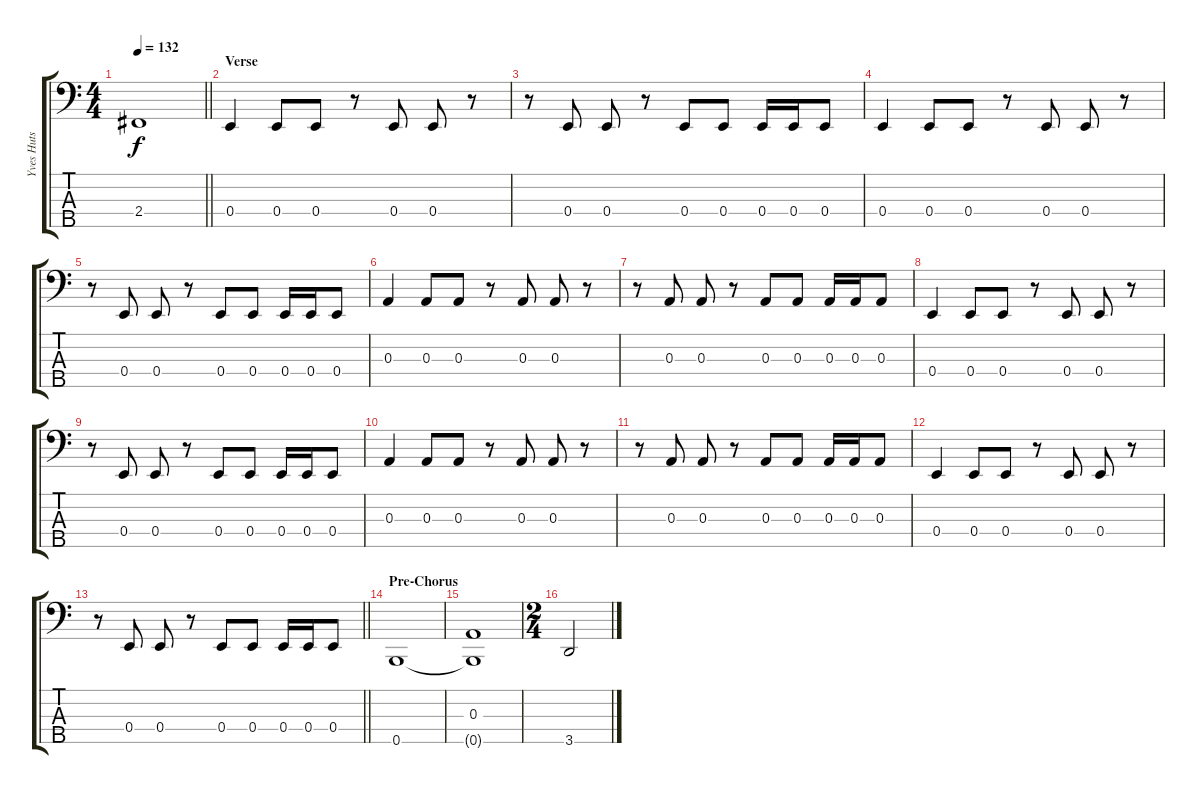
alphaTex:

\track ("Yves Huts" "Yves Huts") {instrument electricbassfinger}
\staff {score tabs}
\tuning (G2 D2 A1 E1 B0) {hide}
\ts (4 4)
\tempo 132
\clef f4
\barLineRight lightlight
\ks c
2.4.1{dy f} |
\section ("" "Verse")
0.4.4 0.4.8 0.4.8 r.8 0.4.8 0.4.8 r.8 |
r.8 0.4.8 0.4.8 r.8 0.4.8 0.4.8 0.4.16 0.4.16 0.4.8 |
0.4.4 0.4.8 0.4.8 r.8 0.4.8 0.4.8 r.8 |
r.8 0.4.8 0.4.8 r.8 0.4.8 0.4.8 0.4.16 0.4.16 0.4.8 |
0.3.4 0.3.8 0.3.8 r.8 0.3.8 0.3.8 r.8 |
r.8 0.3.8 0.3.8 r.8 0.3.8 0.3.8 0.3.16 0.3.16 0.3.8 |
0.4.4 0.4.8 0.4.8 r.8 0.4.8 0.4.8 r.8 |
r.8 0.4.8 0.4.8 r.8 0.4.8 0.4.8 0.4.16 0.4.16 0.4.8 |
0.3.4 0.3.8 0.3.8 r.8 0.3.8 0.3.8 r.8 |
r.8 0.3.8 0.3.8 r.8 0.3.8 0.3.8 0.3.16 0.3.16 0.3.8 |
0.4.4 0.4.8 0.4.8 r.8 0.4.8 0.4.8 r.8 |
\barLineRight lightlight
r.8 0.4.8 0.4.8 r.8 0.4.8 0.4.8 0.4.16 0.4.16 0.4.8 |
\section ("" "Pre-Chorus")
0.5.1 |
(0.3 0.5{t}).1 |
\ts (2 4)
3.5.2
